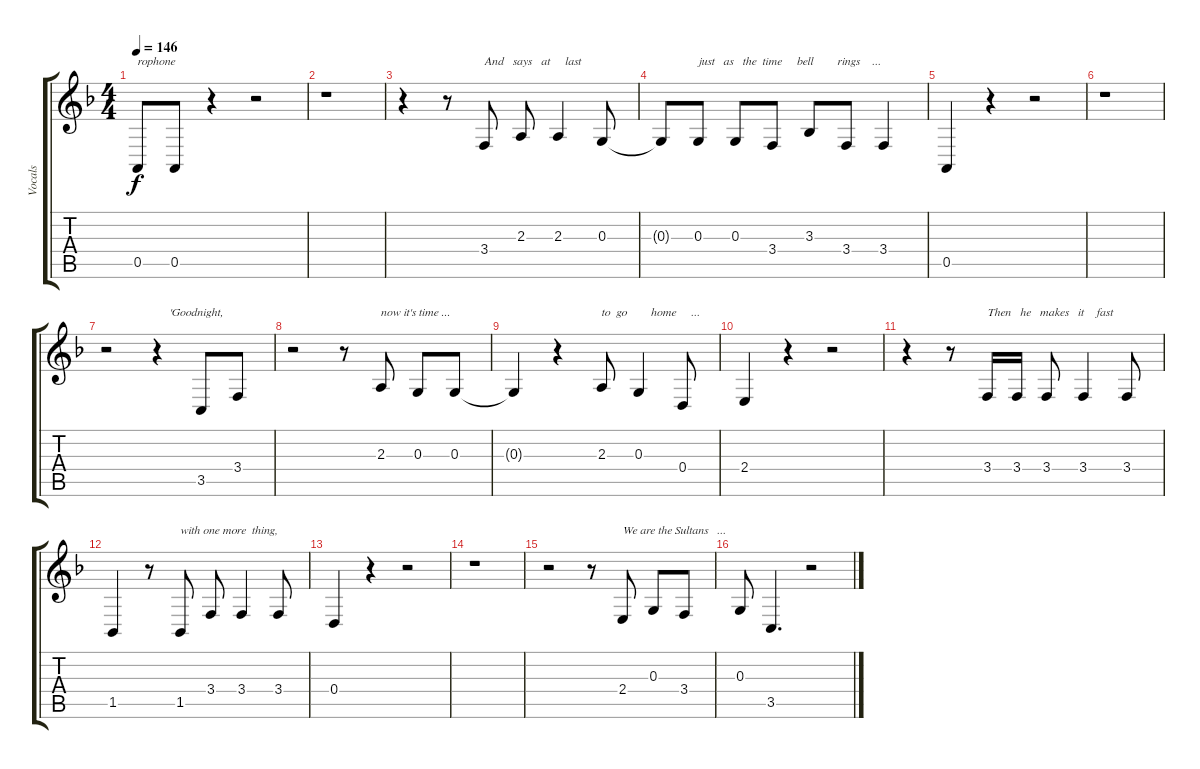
\track ("Vocals" "Vocals") {instrument clarinet}
\staff {score tabs}
\tuning (E4 B3 G3 D3 A2 E2) {hide}
\ts (4 4)
\tempo 146
\clef g2
\ks f
0.5.8{txt "rophone" dy f} 0.5.8 r.4 r.2 |
r.1 |
r.4 r.8 3.4.8{txt "And   says   at     last"} 2.3.8 2.3.4 0.3.8 |
0.3{t}.8 0.3.8{txt "just   as   the  time     bell        rings    ..."} 0.3.8 3.4.8 3.3.8 3.4.8 3.4.4 |
0.5.4 r.4 r.2 |
r.1 |
r.2{txt "                     'Goodnight,"} r.4 3.5.8 3.4.8 |
r.2 r.8 2.3.8{txt "now it's time ..."} 0.3.8 0.3.8 |
0.3{t}.4 r.4 2.3.8{txt "to  go        home     ..."} 0.3.4 0.4.8 |
2.4.4 r.4 r.2 |
r.4 r.8 3.4.16{txt "Then   he   makes   it    fast"} 3.4.16 3.4.8 3.4.4 3.4.8 |
1.5.4 r.8 1.5.8{txt "with one more  thing,"} 3.4.8 3.4.4 3.4.8 |
0.4.4 r.4 r.2 |
r.1 |
r.2 r.8 2.4.8{txt "We are the Sultans   ..."} 0.3.8 3.4.8 |
0.3.8 3.5.4{d} r.2
